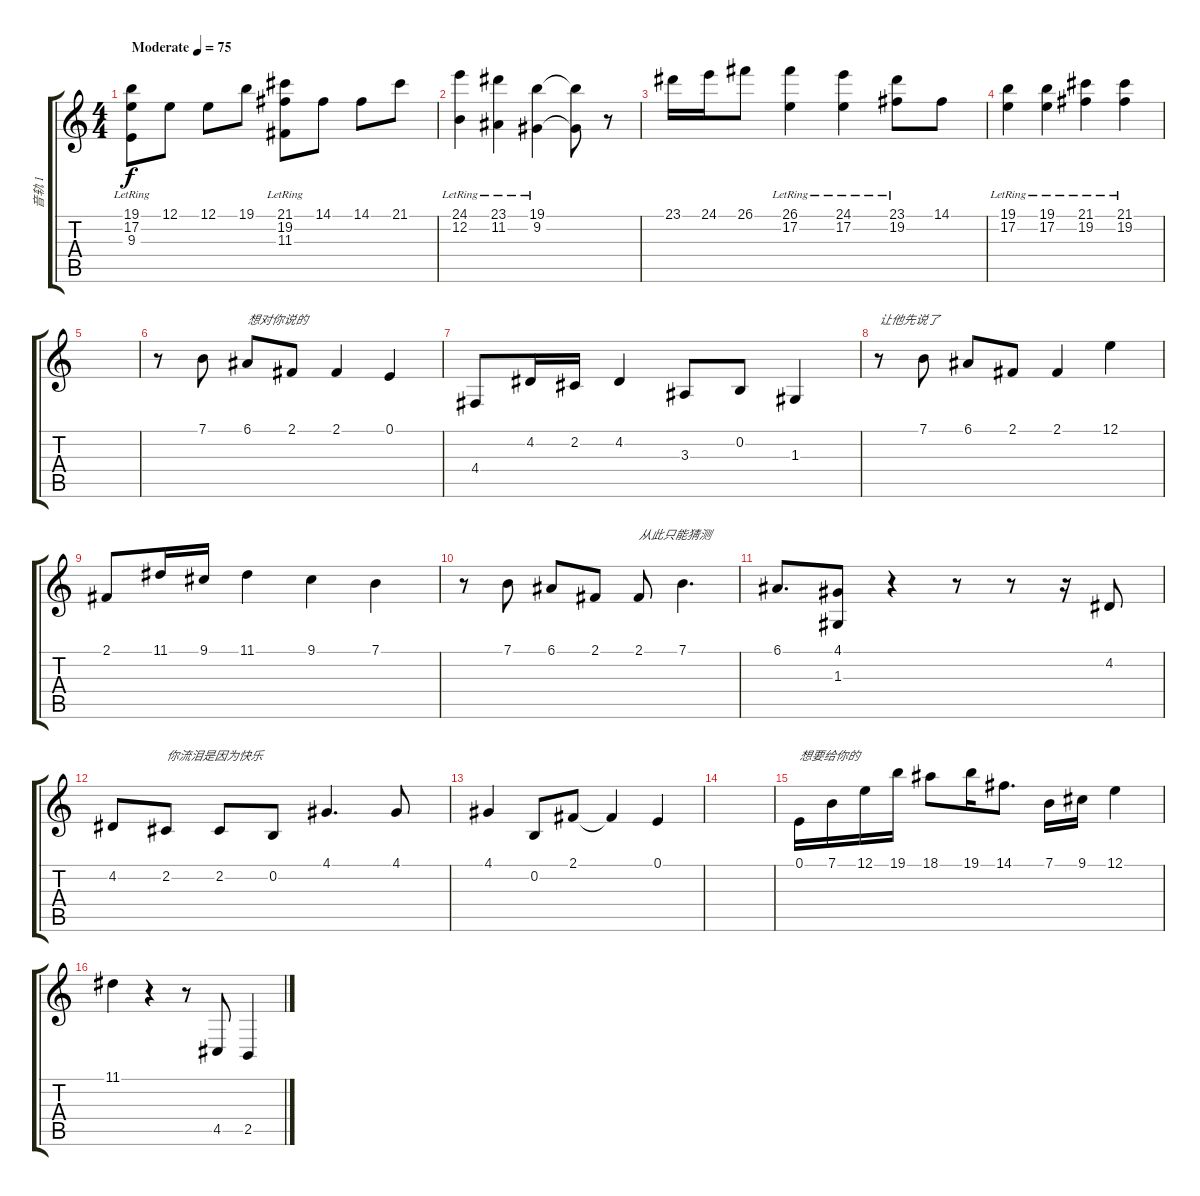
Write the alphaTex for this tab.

\track ("音轨 1" "音轨 1") {instrument brightacousticpiano}
\staff {score tabs}
\tuning (E4 B3 G3 D3 A2 E2) {hide}
\ts (4 4)
\tempo (75 "Moderate")
\clef g2
\ks c
(19.1 17.2 9.3{lr}).8{dy f instrument brightacousticpiano} 12.1.8 12.1.8 19.1.8 (21.1 19.2 11.3{lr}).8 14.1.8 14.1.8 21.1.8 |
(24.1 12.2{lr}).4 (23.1 11.2{lr}).4 (19.1 9.2{lr}).4 (19.1{t} 9.2{t}).8 r.8 |
23.1.16 24.1.16 26.1.8 (26.1 17.2{lr}).4 (24.1 17.2{lr}).4 (23.1 19.2{lr}).8 14.1.8 |
(19.1 17.2{lr}).4 (19.1 17.2{lr}).4 (21.1 19.2{lr}).4 (21.1 19.2{lr}).4 |
|
r.8 7.1.8 6.1.8{txt "想对你说的"} 2.1.8 2.1.4 0.1.4 |
4.4.8 4.2.16 2.2.16 4.2.4 3.3.8 0.2.8 1.3.4 |
r.8{txt "让他先说了"} 7.1.8 6.1.8 2.1.8 2.1.4 12.1.4 |
2.1.8 11.1.16 9.1.16 11.1.4 9.1.4 7.1.4 |
r.8 7.1.8 6.1.8 2.1.8 2.1.8{txt "从此只能猜测"} 7.1.4{d} |
6.1.8{d} (4.1 1.3).8 r.4 r.8 r.8 r.16 4.2.8 |
4.2.8 2.2.8{txt "你流泪是因为快乐"} 2.2.8 0.2.8 4.1.4{d} 4.1.8 |
4.1.4 0.2.8 2.1.8 2.1{t}.4 0.1.4 |
|
0.1.16{txt "想要给你的"} 7.1.16 12.1.16 19.1.16 18.1.8 19.1.16 14.1.8{d} 7.1.16 9.1.16 12.1.4 |
11.1.4 r.4 r.8 4.5.8 2.5.4
